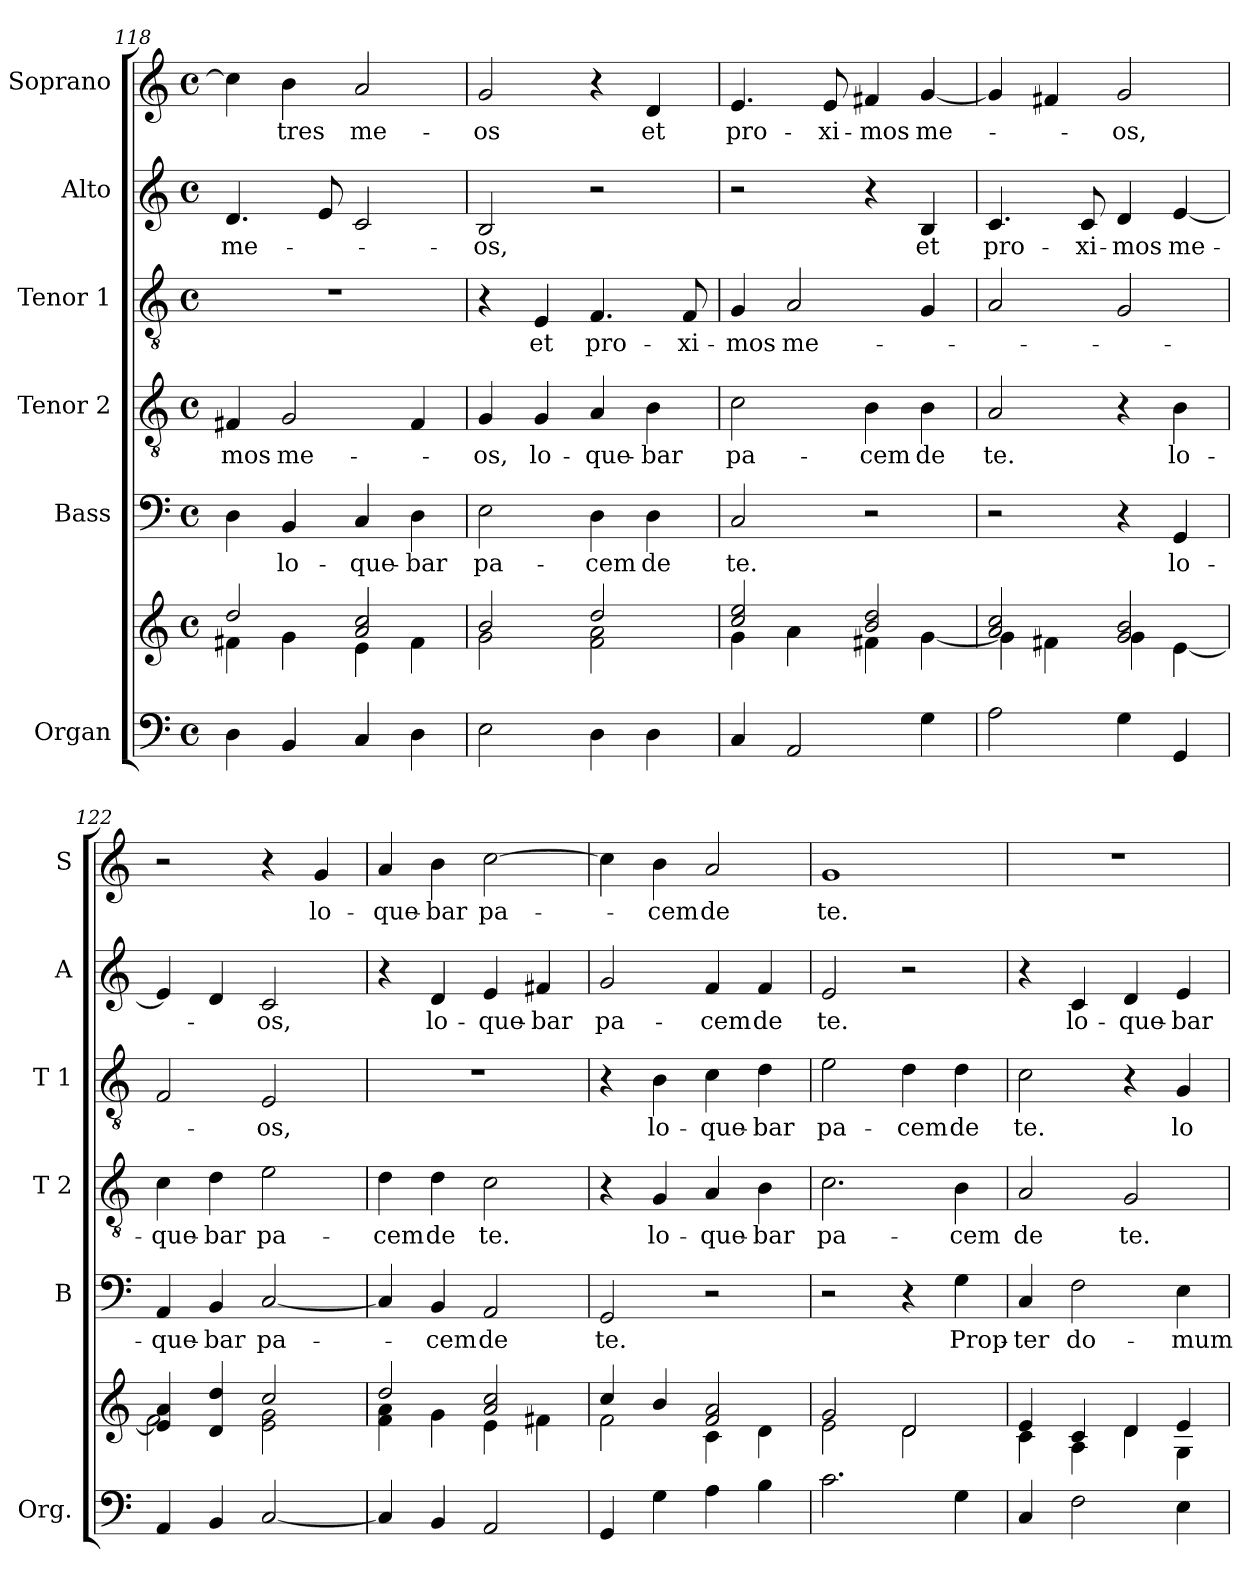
**kern	**kern	**kern	**text	**kern	**text	**kern	**text	**kern	**text	**kern	**text
*part6	*part6	*part5	*part5	*part4	*part4	*part3	*part3	*part2	*part2	*part1	*part1
*staff7	*staff6	*staff5	*staff5	*staff4	*staff4	*staff3	*staff3	*staff2	*staff2	*staff1	*staff1
*I"Organ	*	*I"Bass	*	*I"Tenor 2	*	*I"Tenor 1	*	*I"Alto	*	*I"Soprano	*
*I'Org.	*	*I'B	*	*I'T 2	*	*I'T 1	*	*I'A	*	*I'S	*
*clefF4	*clefG2	*clefF4	*	*clefGv2	*	*clefGv2	*	*clefG2	*	*clefG2	*
*k[]	*k[]	*k[]	*	*k[]	*	*k[]	*	*k[]	*	*k[]	*
*M4/4	*M4/4	*M4/4	*	*M4/4	*	*M4/4	*	*M4/4	*	*M4/4	*
*met(c)	*met(c)	*met(c)	*	*met(c)	*	*met(c)	*	*met(c)	*	*met(c)	*
=118	=118	=118	=118	=118	=118	=118	=118	=118	=118	=118	=118
*	*^	*	*	*	*	*	*	*	*	*	*
!	!	!	!	!	!	!LO:LY:b	!	!	!	!LO:LY:b	!	!
4D\	2dd!/	4f#X!\	4D\	.	4F#X/	-mos	1r	.	4.d/	me-	4cc\]	.
!	!	!	!	!LO:LY:b	!	!LO:LY:b	!	!	!	!	!	!LO:LY:b
4BB/	.	4g!\	4BB/	lo-	2G/	me-	.	.	.	.	4b\	-tres
.	.	.	.	.	.	.	.	.	8e/	.	.	.
!	!	!	!	!LO:LY:b	!	!	!	!	!	!	!	!LO:LY:b
4C/	2a!/ 2cc!/	4e!\	4C/	-que-	.	.	.	.	2c/	.	2a/	me-
!	!	!	!	!LO:LY:b	!	!	!	!	!	!	!	!
4D\	.	4f#!\	4D\	-bar	4F#/	.	.	.	.	.	.	.
=119	=119	=119	=119	=119	=119	=119	=119	=119	=119	=119	=119	=119
!	!	!	!	!LO:LY:b	!	!LO:LY:b	!	!	!	!LO:LY:b	!	!LO:LY:b
2E\	2b!/	2g!\	2E\	pa-	4G/	-os,	4r	.	2B/	-os,	2g/	-os
!	!	!	!	!	!	!LO:LY:b	!	!LO:LY:b	!	!	!	!
.	.	.	.	.	4G/	lo-	4E/	et	.	.	.	.
!	!	!	!	!LO:LY:b	!	!LO:LY:b	!	!LO:LY:b	!	!	!	!
4D\	2dd!/	2f!\ 2a!\	4D\	-cem	4A/	-que-	4.F/	pro-	2r	.	4r	.
!	!	!	!	!LO:LY:b	!	!LO:LY:b	!	!	!	!	!	!LO:LY:b
4D\	.	.	4D\	de	4B\	-bar	.	.	.	.	4d/	et
!	!	!	!	!	!	!	!	!LO:LY:b	!	!	!	!
.	.	.	.	.	.	.	8F/	-xi-	.	.	.	.
=120	=120	=120	=120	=120	=120	=120	=120	=120	=120	=120	=120	=120
!	!	!	!	!LO:LY:b	!	!LO:LY:b	!	!LO:LY:b	!	!	!	!LO:LY:b
4C/	2cc!/ 2ee!/	4g!\	2C/	te.	2c\	pa-	4G/	-mos	2r	.	4.e/	pro-
!	!	!	!	!	!	!	!	!LO:LY:b	!	!	!	!
2AA/	.	4a!\	.	.	.	.	2A/	me-	.	.	.	.
!	!	!	!	!	!	!	!	!	!	!	!	!LO:LY:b
.	.	.	.	.	.	.	.	.	.	.	8e/	-xi-
!	!	!	!	!	!	!LO:LY:b	!	!	!	!	!	!LO:LY:b
.	2b!/ 2dd!/	4f#X!\	2r	.	4B\	-cem	.	.	4r	.	4f#X/	-mos
!	!	!	!	!	!	!LO:LY:b	!	!	!	!LO:LY:b	!	!LO:LY:b
4G\	.	[4g!\	.	.	4B\	de	4G/	.	4B/	et	[4g/	me-
!!LO:PB:g=z
=121	=121	=121	=121	=121	=121	=121	=121	=121	=121	=121	=121	=121
!	!	!	!	!	!	!LO:LY:b	!	!	!	!LO:LY:b	!	!
2A\	2a!/ 2cc!/	4g!\]	2r	.	2A/	te.	2A/	.	4.c/	pro-	4g/]	.
.	.	4f#X!\	.	.	.	.	.	.	.	.	4f#X/	.
!	!	!	!	!	!	!	!	!	!	!LO:LY:b	!	!
.	.	.	.	.	.	.	.	.	8c/	-xi-	.	.
!	!	!	!	!	!	!	!	!	!	!LO:LY:b	!	!LO:LY:b
4G\	2g!/ 2b!/	4g!\	4r	.	4r	.	2G/	.	4d/	-mos	2g/	-os,
!	!	!	!	!LO:LY:b	!	!LO:LY:b	!	!	!	!LO:LY:b	!	!
4GG/	.	[4e!\	4GG/	lo-	4B\	lo-	.	.	[4e/	me-	.	.
=122	=122	=122	=122	=122	=122	=122	=122	=122	=122	=122	=122	=122
!	!	!	!	!LO:LY:b	!	!LO:LY:b	!	!	!	!	!	!
4AA/	4e!/] 4a!/	2f!\	4AA/	-que-	4c\	-que-	2F/	.	4e/]	.	2r	.
!	!	!	!	!LO:LY:b	!	!LO:LY:b	!	!	!	!	!	!
4BB/	4d!/ 4dd!/	.	4BB/	-bar	4d\	-bar	.	.	4d/	.	.	.
!	!	!	!	!LO:LY:b	!	!LO:LY:b	!	!LO:LY:b	!	!LO:LY:b	!	!
[2C/	2cc!/	2e!\ 2g!\	[2C/	pa-	2e\	pa-	2E/	-os,	2c/	-os,	4r	.
!	!	!	!	!	!	!	!	!	!	!	!	!LO:LY:b
.	.	.	.	.	.	.	.	.	.	.	4g/	lo-
=123	=123	=123	=123	=123	=123	=123	=123	=123	=123	=123	=123	=123
!	!	!	!	!	!	!LO:LY:b	!	!	!	!	!	!LO:LY:b
4C/]	2dd!/	4f!\ 4a!\	4C/]	.	4d\	-cem	1r	.	4r	.	4a/	-que-
!	!	!	!	!LO:LY:b	!	!LO:LY:b	!	!	!	!LO:LY:b	!	!LO:LY:b
4BB/	.	4g!\	4BB/	-cem	4d\	de	.	.	4d/	lo-	4b\	-bar
!	!	!	!	!LO:LY:b	!	!LO:LY:b	!	!	!	!LO:LY:b	!	!LO:LY:b
2AA/	2a!/ 2cc!/	4e!\	2AA/	de	2c\	te.	.	.	4e/	-que-	[2cc\	pa-
!	!	!	!	!	!	!	!	!	!	!LO:LY:b	!	!
.	.	4f#X!\	.	.	.	.	.	.	4f#X/	-bar	.	.
=124	=124	=124	=124	=124	=124	=124	=124	=124	=124	=124	=124	=124
!	!	!	!	!LO:LY:b	!	!	!	!	!	!LO:LY:b	!	!
4GG/	4cc!/	2f!\	2GG/	te.	4r	.	4r	.	2g/	pa-	4cc\]	.
!	!	!	!	!	!	!LO:LY:b	!	!LO:LY:b	!	!	!	!LO:LY:b
4G\	4b!/	.	.	.	4G/	lo-	4B\	lo-	.	.	4b\	-cem
!	!	!	!	!	!	!LO:LY:b	!	!LO:LY:b	!	!LO:LY:b	!	!LO:LY:b
4A\	2f!/ 2a!/	4c!\	2r	.	4A/	-que-	4c\	-que-	4f/	-cem	2a/	de
!	!	!	!	!	!	!LO:LY:b	!	!LO:LY:b	!	!LO:LY:b	!	!
4B\	.	4d!\	.	.	4B\	-bar	4d\	-bar	4f/	de	.	.
=125	=125	=125	=125	=125	=125	=125	=125	=125	=125	=125	=125	=125
!	!	!	!	!	!	!LO:LY:b	!	!LO:LY:b	!	!LO:LY:b	!	!LO:LY:b
2.c\	2g!/	2e!\	2r	.	2.c\	pa-	2e\	pa-	2e/	te.	1g	te.
!	!	!	!	!	!	!	!	!LO:LY:b	!	!	!	!
.	2d!/	2d!\	4r	.	.	.	4d\	-cem	2r	.	.	.
!	!	!	!	!LO:LY:b	!	!LO:LY:b	!	!LO:LY:b	!	!	!	!
4G\	.	.	4G\	Prop-	4B\	-cem	4d\	de	.	.	.	.
=126	=126	=126	=126	=126	=126	=126	=126	=126	=126	=126	=126	=126
!	!	!	!	!LO:LY:b	!	!LO:LY:b	!	!LO:LY:b	!	!	!	!
4C/	4e!/	4c!\	4C/	-ter	2A/	de	2c\	te.	4r	.	1r	.
!	!	!	!	!LO:LY:b	!	!	!	!	!	!LO:LY:b	!	!
2F\	4c!/	4A!\	2F\	do-	.	.	.	.	4c/	lo-	.	.
!	!	!	!	!	!	!LO:LY:b	!	!	!	!LO:LY:b	!	!
.	4d!/	4d!\	.	.	2G/	te.	4r	.	4d/	-que-	.	.
!	!	!	!	!LO:LY:b	!	!	!	!LO:LY:b	!	!LO:LY:b	!	!
4E\	4e!/	4G!\	4E\	-mum	.	.	4G/	lo-	4e/	-bar	.	.
*	*v	*v	*	*	*	*	*	*	*	*	*	*
=	=	=	=	=	=	=	=	=	=	=	=
*-	*-	*-	*-	*-	*-	*-	*-	*-	*-	*-	*-
